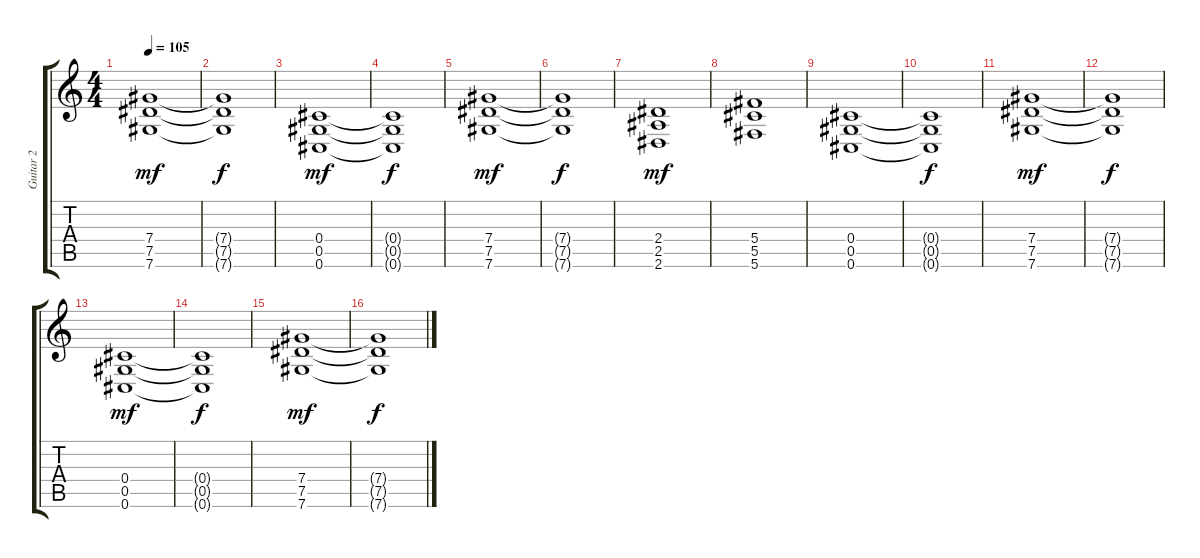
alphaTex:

\track ("Guitar 2" "Guitar 2") {instrument acousticguitarsteel}
\staff {score tabs}
\tuning (Eb4 Bb3 Gb3 Db3 Ab2 Db2) {hide}
\ts (4 4)
\tempo 105
\clef g2
\ks c
(7.4 7.5 7.6).1{dy mf} |
(7.4{t} 7.5{t} 7.6{t}).1{dy f} |
(0.4 0.5 0.6).1{dy mf} |
(0.4{t} 0.5{t} 0.6{t}).1{dy f} |
(7.4 7.5 7.6).1{dy mf} |
(7.4{t} 7.5{t} 7.6{t}).1{dy f} |
(2.4 2.5 2.6).1{dy mf} |
(5.4 5.5 5.6).1 |
(0.4 0.5 0.6).1 |
(0.4{t} 0.5{t} 0.6{t}).1{dy f} |
(7.4 7.5 7.6).1{dy mf} |
(7.4{t} 7.5{t} 7.6{t}).1{dy f} |
(0.4 0.5 0.6).1{dy mf} |
(0.4{t} 0.5{t} 0.6{t}).1{dy f} |
(7.4 7.5 7.6).1{dy mf} |
(7.4{t} 7.5{t} 7.6{t}).1{dy f}
